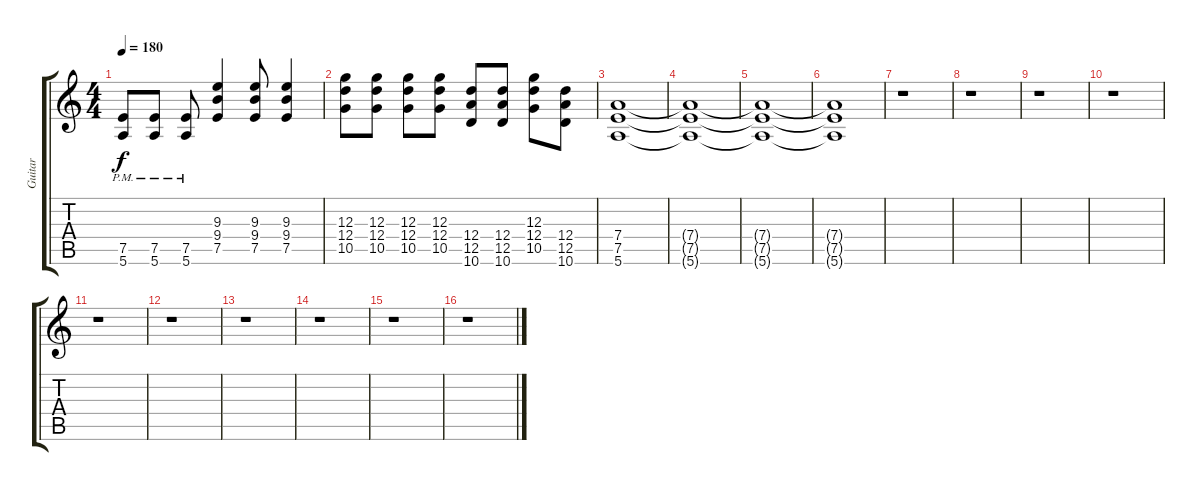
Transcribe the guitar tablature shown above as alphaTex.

\track ("Guitar" "Guitar") {instrument distortionguitar}
\staff {score tabs}
\tuning (E4 B3 G3 D3 A2 E2) {hide}
\ts (4 4)
\tempo 180
\clef g2
\ks c
(7.5{pm} 5.6{pm}).8{dy f} (7.5{pm} 5.6{pm}).8 (7.5{pm} 5.6{pm}).8 (9.3 9.4 7.5).4 (9.3 9.4 7.5).8 (9.3 9.4 7.5).4 |
(12.3 12.4 10.5).8 (12.3 12.4 10.5).8 (12.3 12.4 10.5).8 (12.3 12.4 10.5).8 (12.4 12.5 10.6).8 (12.4 12.5 10.6).8 (12.3 12.4 10.5).8 (12.4 12.5 10.6).8 |
(7.4 7.5 5.6).1{volume 0} |
(7.4{t} 7.5{t} 5.6{t}).1 |
(7.4{t} 7.5{t} 5.6{t}).1 |
(7.4{t} 7.5{t} 5.6{t}).1 |
r.1{volume 15} |
r.1 |
r.1 |
r.1 |
r.1 |
r.1 |
r.1 |
r.1 |
r.1 |
r.1
